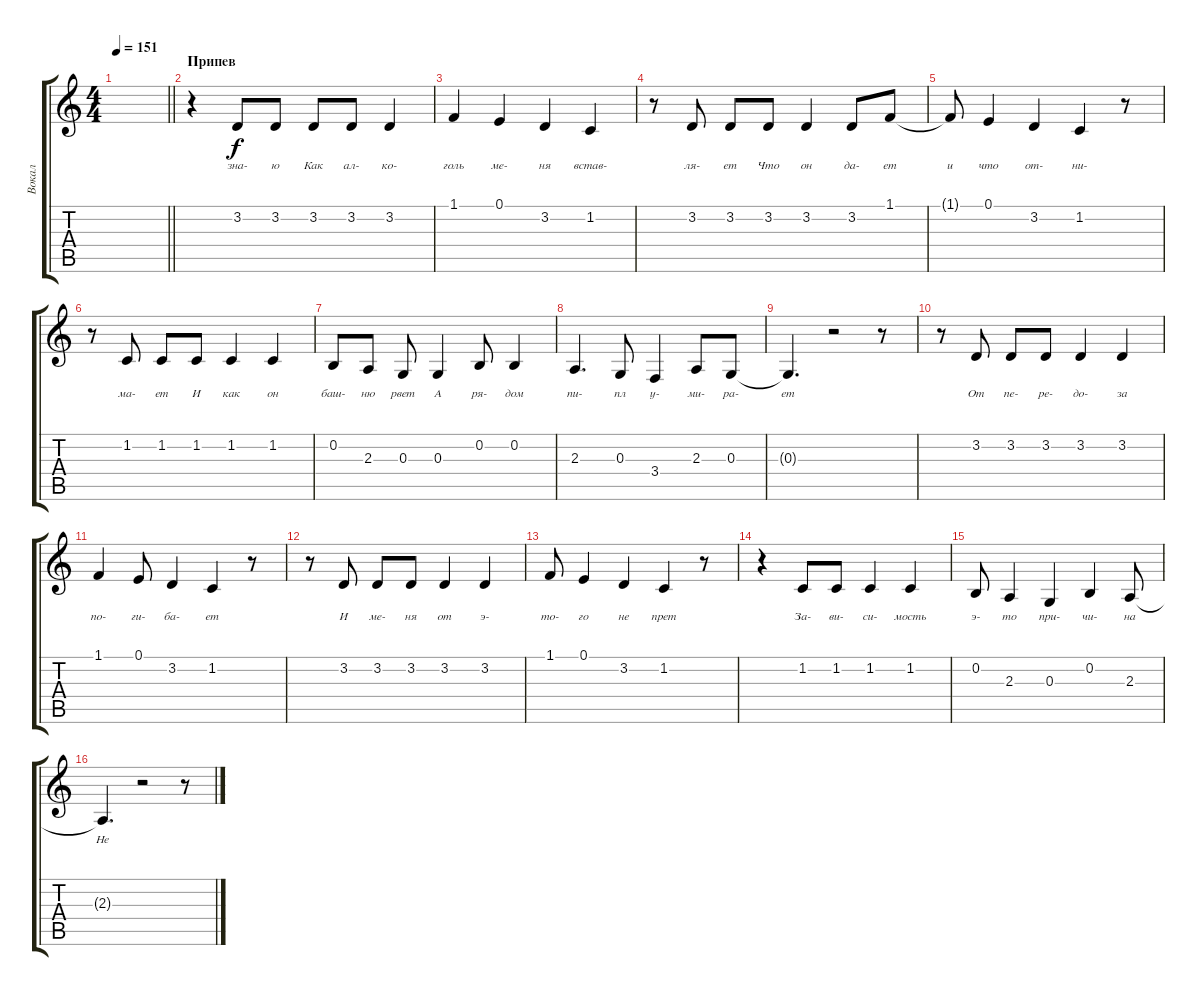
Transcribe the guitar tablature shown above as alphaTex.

\track ("Вокал" "Вокал") {instrument lead2sawtooth}
\staff {score tabs}
\tuning (E4 B3 G3 D3 A2 E2) {hide}
\ts (4 4)
\tempo 151
\clef g2
\barLineRight lightlight
\ks c
|
\section ("" "Припев")
r.4 3.2.8{lyrics (0 "зна-") lyrics (1 "") lyrics (2 "") lyrics (3 "") lyrics (4 "")} 3.2.8{lyrics (0 "ю") lyrics (1 "") lyrics (2 "") lyrics (3 "") lyrics (4 "")} 3.2.8{lyrics (0 "Как") lyrics (1 "") lyrics (2 "") lyrics (3 "") lyrics (4 "")} 3.2.8{lyrics (0 "ал-") lyrics (1 "") lyrics (2 "") lyrics (3 "") lyrics (4 "")} 3.2.4{lyrics (0 "ко-") lyrics (1 "") lyrics (2 "") lyrics (3 "") lyrics (4 "")} |
1.1.4{lyrics (0 "голь") lyrics (1 "") lyrics (2 "") lyrics (3 "") lyrics (4 "")} 0.1.4{lyrics (0 "ме-") lyrics (1 "") lyrics (2 "") lyrics (3 "") lyrics (4 "")} 3.2.4{lyrics (0 "ня") lyrics (1 "") lyrics (2 "") lyrics (3 "") lyrics (4 "")} 1.2.4{lyrics (0 "встав-") lyrics (1 "") lyrics (2 "") lyrics (3 "") lyrics (4 "")} |
r.8 3.2.8{lyrics (0 "ля-") lyrics (1 "") lyrics (2 "") lyrics (3 "") lyrics (4 "")} 3.2.8{lyrics (0 "ет") lyrics (1 "") lyrics (2 "") lyrics (3 "") lyrics (4 "")} 3.2.8{lyrics (0 "Что") lyrics (1 "") lyrics (2 "") lyrics (3 "") lyrics (4 "")} 3.2.4{lyrics (0 "он") lyrics (1 "") lyrics (2 "") lyrics (3 "") lyrics (4 "")} 3.2.8{lyrics (0 "да-") lyrics (1 "") lyrics (2 "") lyrics (3 "") lyrics (4 "")} 1.1.8{lyrics (0 "ет") lyrics (1 "") lyrics (2 "") lyrics (3 "") lyrics (4 "")} |
1.1{t}.8{lyrics (0 "и") lyrics (1 "") lyrics (2 "") lyrics (3 "") lyrics (4 "")} 0.1.4{lyrics (0 "что") lyrics (1 "") lyrics (2 "") lyrics (3 "") lyrics (4 "")} 3.2.4{lyrics (0 "от-") lyrics (1 "") lyrics (2 "") lyrics (3 "") lyrics (4 "")} 1.2.4{lyrics (0 "ни-") lyrics (1 "") lyrics (2 "") lyrics (3 "") lyrics (4 "")} r.8 |
r.8 1.2.8{lyrics (0 "ма-") lyrics (1 "") lyrics (2 "") lyrics (3 "") lyrics (4 "")} 1.2.8{lyrics (0 "ет") lyrics (1 "") lyrics (2 "") lyrics (3 "") lyrics (4 "")} 1.2.8{lyrics (0 "И") lyrics (1 "") lyrics (2 "") lyrics (3 "") lyrics (4 "")} 1.2.4{lyrics (0 "как") lyrics (1 "") lyrics (2 "") lyrics (3 "") lyrics (4 "")} 1.2.4{lyrics (0 "он") lyrics (1 "") lyrics (2 "") lyrics (3 "") lyrics (4 "")} |
0.2.8{lyrics (0 "баш-") lyrics (1 "") lyrics (2 "") lyrics (3 "") lyrics (4 "")} 2.3.8{lyrics (0 "ню") lyrics (1 "") lyrics (2 "") lyrics (3 "") lyrics (4 "")} 0.3.8{lyrics (0 "рвет") lyrics (1 "") lyrics (2 "") lyrics (3 "") lyrics (4 "")} 0.3.4{lyrics (0 "А") lyrics (1 "") lyrics (2 "") lyrics (3 "") lyrics (4 "")} 0.2.8{lyrics (0 "ря-") lyrics (1 "") lyrics (2 "") lyrics (3 "") lyrics (4 "")} 0.2.4{lyrics (0 "дом") lyrics (1 "") lyrics (2 "") lyrics (3 "") lyrics (4 "")} |
2.3.4{d lyrics (0 "пи-") lyrics (1 "") lyrics (2 "") lyrics (3 "") lyrics (4 "")} 0.3.8{lyrics (0 "пл") lyrics (1 "") lyrics (2 "") lyrics (3 "") lyrics (4 "")} 3.4.4{lyrics (0 "у-") lyrics (1 "") lyrics (2 "") lyrics (3 "") lyrics (4 "")} 2.3.8{lyrics (0 "ми-") lyrics (1 "") lyrics (2 "") lyrics (3 "") lyrics (4 "")} 0.3.8{lyrics (0 "ра-") lyrics (1 "") lyrics (2 "") lyrics (3 "") lyrics (4 "")} |
0.3{t}.4{d lyrics (0 "ет") lyrics (1 "") lyrics (2 "") lyrics (3 "") lyrics (4 "")} r.2 r.8 |
r.8 3.2.8{lyrics (0 "От") lyrics (1 "") lyrics (2 "") lyrics (3 "") lyrics (4 "")} 3.2.8{lyrics (0 "пе-") lyrics (1 "") lyrics (2 "") lyrics (3 "") lyrics (4 "")} 3.2.8{lyrics (0 "ре-") lyrics (1 "") lyrics (2 "") lyrics (3 "") lyrics (4 "")} 3.2.4{lyrics (0 "до-") lyrics (1 "") lyrics (2 "") lyrics (3 "") lyrics (4 "")} 3.2.4{lyrics (0 "за") lyrics (1 "") lyrics (2 "") lyrics (3 "") lyrics (4 "")} |
1.1.4{lyrics (0 "по-") lyrics (1 "") lyrics (2 "") lyrics (3 "") lyrics (4 "")} 0.1.8{lyrics (0 "ги-") lyrics (1 "") lyrics (2 "") lyrics (3 "") lyrics (4 "")} 3.2.4{lyrics (0 "ба-") lyrics (1 "") lyrics (2 "") lyrics (3 "") lyrics (4 "")} 1.2.4{lyrics (0 "ет") lyrics (1 "") lyrics (2 "") lyrics (3 "") lyrics (4 "")} r.8 |
r.8 3.2.8{lyrics (0 "И") lyrics (1 "") lyrics (2 "") lyrics (3 "") lyrics (4 "")} 3.2.8{lyrics (0 "ме-") lyrics (1 "") lyrics (2 "") lyrics (3 "") lyrics (4 "")} 3.2.8{lyrics (0 "ня") lyrics (1 "") lyrics (2 "") lyrics (3 "") lyrics (4 "")} 3.2.4{lyrics (0 "от") lyrics (1 "") lyrics (2 "") lyrics (3 "") lyrics (4 "")} 3.2.4{lyrics (0 "э-") lyrics (1 "") lyrics (2 "") lyrics (3 "") lyrics (4 "")} |
1.1.8{lyrics (0 "то-") lyrics (1 "") lyrics (2 "") lyrics (3 "") lyrics (4 "")} 0.1.4{lyrics (0 "го") lyrics (1 "") lyrics (2 "") lyrics (3 "") lyrics (4 "")} 3.2.4{lyrics (0 "не") lyrics (1 "") lyrics (2 "") lyrics (3 "") lyrics (4 "")} 1.2.4{lyrics (0 "прет") lyrics (1 "") lyrics (2 "") lyrics (3 "") lyrics (4 "")} r.8 |
r.4 1.2.8{lyrics (0 "За-") lyrics (1 "") lyrics (2 "") lyrics (3 "") lyrics (4 "")} 1.2.8{lyrics (0 "ви-") lyrics (1 "") lyrics (2 "") lyrics (3 "") lyrics (4 "")} 1.2.4{lyrics (0 "си-") lyrics (1 "") lyrics (2 "") lyrics (3 "") lyrics (4 "")} 1.2.4{lyrics (0 "мость") lyrics (1 "") lyrics (2 "") lyrics (3 "") lyrics (4 "")} |
0.2.8{lyrics (0 "э-") lyrics (1 "") lyrics (2 "") lyrics (3 "") lyrics (4 "")} 2.3.4{lyrics (0 "то") lyrics (1 "") lyrics (2 "") lyrics (3 "") lyrics (4 "")} 0.3.4{lyrics (0 "при-") lyrics (1 "") lyrics (2 "") lyrics (3 "") lyrics (4 "")} 0.2.4{lyrics (0 "чи-") lyrics (1 "") lyrics (2 "") lyrics (3 "") lyrics (4 "")} 2.3.8{lyrics (0 "на") lyrics (1 "") lyrics (2 "") lyrics (3 "") lyrics (4 "")} |
2.3{t}.4{d lyrics (0 "Не") lyrics (1 "") lyrics (2 "") lyrics (3 "") lyrics (4 "")} r.2 r.8
